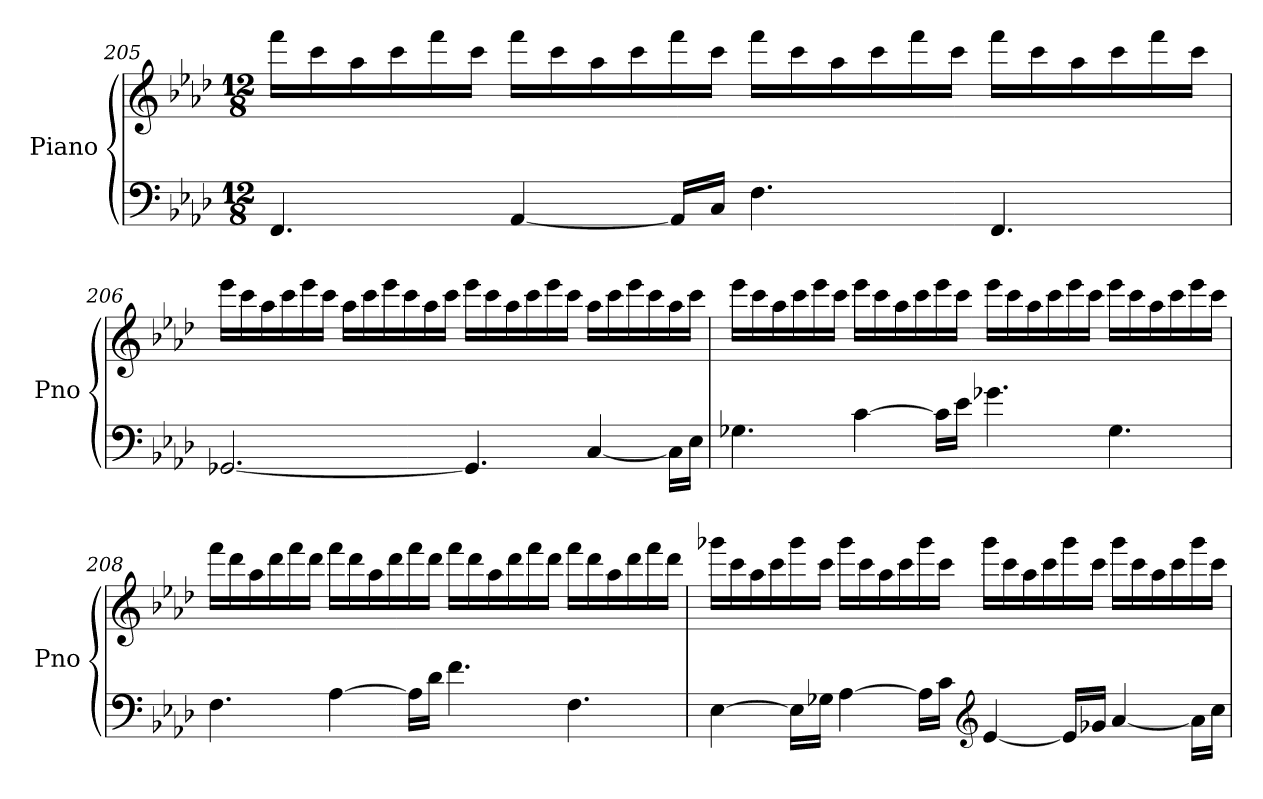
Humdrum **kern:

**kern	**kern	**dynam
*part1	*part1	*part1
*staff2	*staff1	*staff1/2
*I"Piano	*	*
*I'Pno	*	*
!!LO:LB:g=z
*clefF4	*clefG2	*
*k[b-e-a-d-]	*k[b-e-a-d-]	*
*M12/8	*M12/8	*
=205	=205	=205
4.FF/	16fff\LL	.
.	16ccc\	.
.	16aa-\	.
.	16ccc\	.
.	16fff\	.
.	16ccc\JJ	.
[4AA-/	16fff\LL	.
.	16ccc\	.
.	16aa-\	.
.	16ccc\	.
16AA-/LL]	16fff\	.
16C/JJ	16ccc\JJ	.
4.F\	16fff\LL	.
.	16ccc\	.
.	16aa-\	.
.	16ccc\	.
.	16fff\	.
.	16ccc\JJ	.
4.FF/	16fff\LL	.
.	16ccc\	.
.	16aa-\	.
.	16ccc\	.
.	16fff\	.
.	16ccc\JJ	.
!!LO:LB:g=z
=206	=206	=206
[2.GG-X/	16eee-\LL	.
.	16ccc\	.
.	16aa-\	.
.	16ccc\	.
.	16eee-\	.
.	16ccc\JJ	.
.	16aa-\LL	.
.	16ccc\	.
.	16eee-\	.
.	16ccc\	.
.	16aa-\	.
.	16ccc\JJ	.
4.GG-/]	16eee-\LL	.
.	16ccc\	.
.	16aa-\	.
.	16ccc\	.
.	16eee-\	.
.	16ccc\JJ	.
[4C/	16aa-\LL	.
.	16ccc\	.
.	16eee-\	.
.	16ccc\	.
16C\LL]	16aa-\	.
16E-\JJ	16ccc\JJ	.
!!LO:LB:g=z
=207	=207	=207
4.G-X\	16eee-\LL	.
.	16ccc\	.
.	16aa-\	.
.	16ccc\	.
.	16eee-\	.
.	16ccc\JJ	.
[4c\	16eee-\LL	.
.	16ccc\	.
.	16aa-\	.
.	16ccc\	.
16c\LL]	16eee-\	.
16e-\JJ	16ccc\JJ	.
4.g-X\	16eee-\LL	.
.	16ccc\	.
.	16aa-\	.
.	16ccc\	.
.	16eee-\	.
.	16ccc\JJ	.
4.G-\	16eee-\LL	.
.	16ccc\	.
.	16aa-\	.
.	16ccc\	.
.	16eee-\	.
.	16ccc\JJ	.
!!LO:LB:g=z
=208	=208	=208
!	!	!LO:DY:b
4.F\	16fff\LL	other-dynamics
.	16ddd-\	.
.	16aa-\	.
.	16ddd-\	.
.	16fff\	.
.	16ddd-\JJ	.
[4A-\	16fff\LL	.
.	16ddd-\	.
.	16aa-\	.
.	16ddd-\	.
16A-\LL]	16fff\	.
16d-\JJ	16ddd-\JJ	.
4.f\	16fff\LL	.
.	16ddd-\	.
.	16aa-\	.
.	16ddd-\	.
.	16fff\	.
.	16ddd-\JJ	.
4.F\	16fff\LL	.
.	16ddd-\	.
.	16aa-\	.
.	16ddd-\	.
.	16fff\	.
.	16ddd-\JJ	.
!!LO:LB:g=z
=209	=209	=209
[4E-\	16ggg-X\LL	.
.	16ccc\	.
.	16aa-\	.
.	16ccc\	.
16E-\LL]	16ggg-\	.
16G-X\JJ	16ccc\JJ	.
[4A-\	16ggg-\LL	.
.	16ccc\	.
.	16aa-\	.
.	16ccc\	.
16A-\LL]	16ggg-\	.
16c\JJ	16ccc\JJ	.
*clefG2	*	*
[4e-/	16ggg-\LL	.
.	16ccc\	.
.	16aa-\	.
.	16ccc\	.
16e-/LL]	16ggg-\	.
16g-X/JJ	16ccc\JJ	.
[4a-/	16ggg-\LL	.
.	16ccc\	.
.	16aa-\	.
.	16ccc\	.
16a-\LL]	16ggg-\	.
16cc\JJ	16ccc\JJ	.
=	=	=
*-	*-	*-
